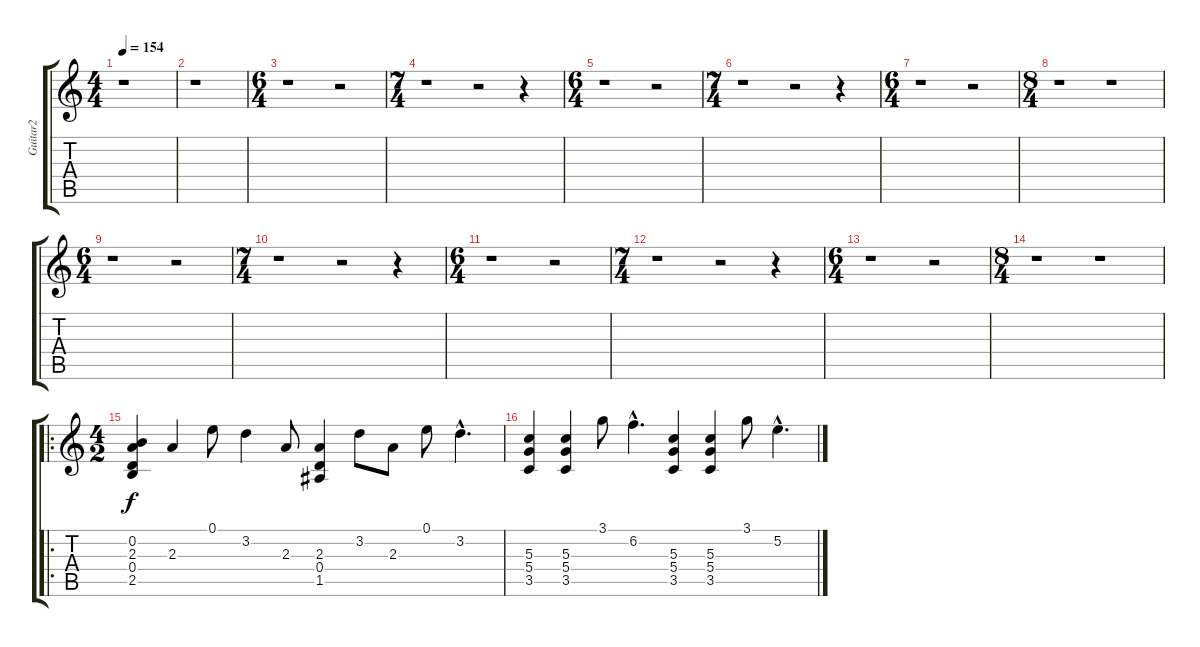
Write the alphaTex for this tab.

\track ("Guitar2" "Guitar2") {instrument acousticguitarnylon}
\staff {score tabs}
\tuning (E4 B3 G3 D3 A2 E2) {hide}
\ts (4 4)
\tempo 154
\clef g2
\ks c
r.1{dy f instrument acousticguitarnylon} |
r.1 |
\ts (6 4)
r.1 r.2 |
\ts (7 4)
r.1 r.2 r.4 |
\ts (6 4)
r.1 r.2 |
\ts (7 4)
r.1 r.2 r.4 |
\ts (6 4)
r.1 r.2 |
\ts (8 4)
r.1 r.1 |
\ts (6 4)
r.1 r.2 |
\ts (7 4)
r.1 r.2 r.4 |
\ts (6 4)
r.1 r.2 |
\ts (7 4)
r.1 r.2 r.4 |
\ts (6 4)
r.1 r.2 |
\ts (8 4)
r.1 r.1 |
\ro
\ts (4 2)
(0.2 2.3 0.4 2.5).4 2.3.4 0.1.8 3.2.4 2.3.8 (2.3 0.4 1.5).4 3.2.8 2.3.8 0.1.8 3.2{hac}.4{d} |
(5.3 5.4 3.5).4 (5.3 5.4 3.5).4 3.1.8 6.2{hac}.4{d} (5.3 5.4 3.5).4 (5.3 5.4 3.5).4 3.1.8 5.2{hac}.4{d}
